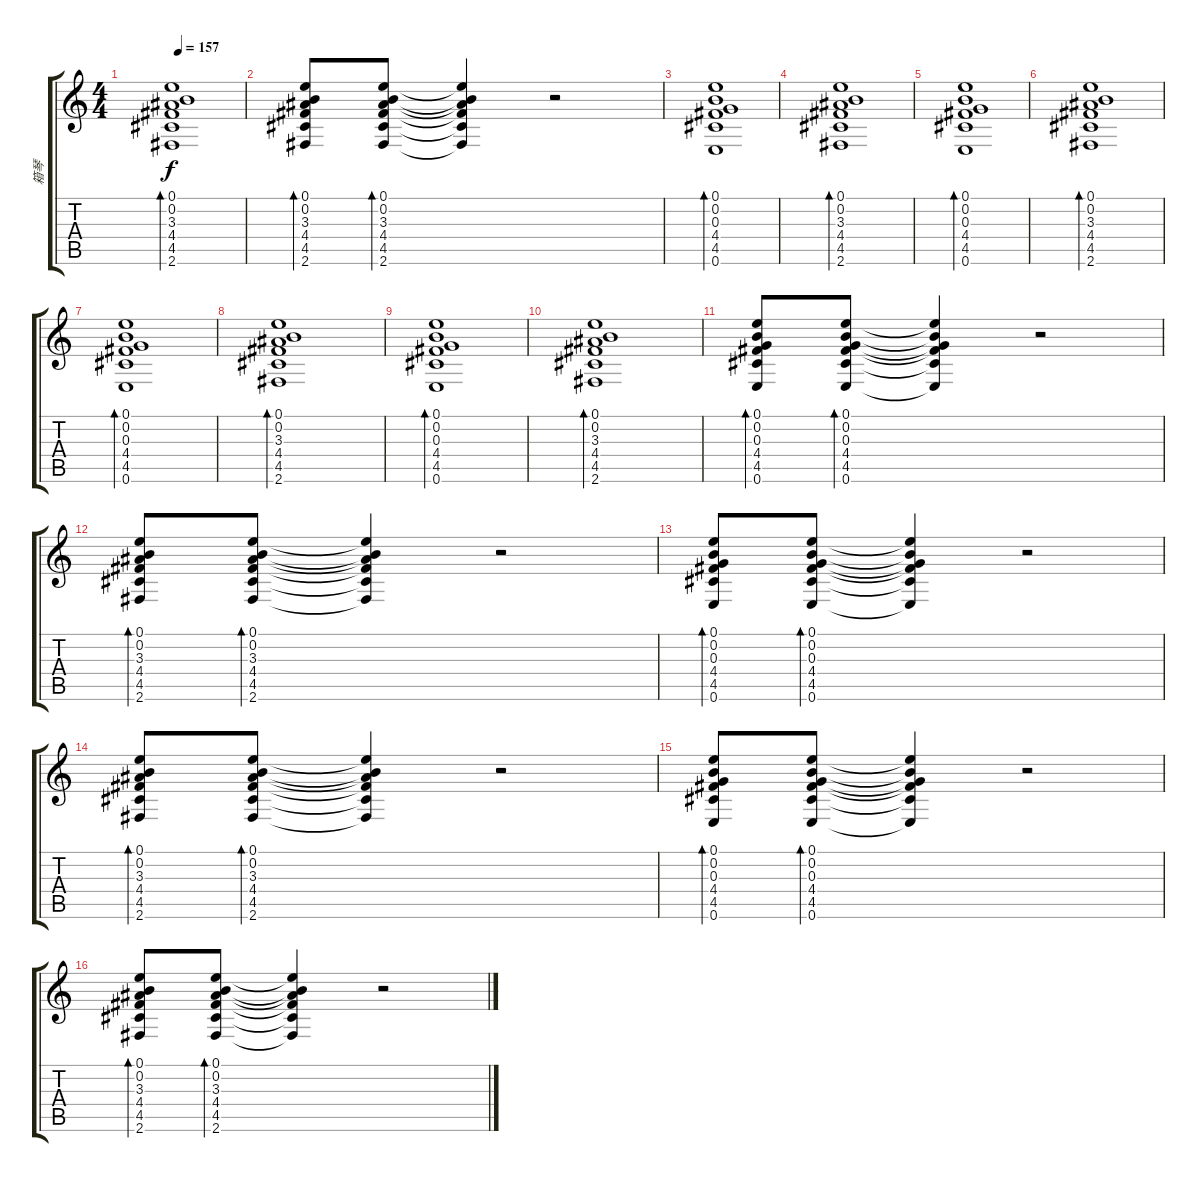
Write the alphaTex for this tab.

\track ("箱琴" "箱琴") {instrument acousticguitarsteel}
\staff {score tabs}
\tuning (E4 B3 G3 D3 A2 E2) {hide}
\ts (4 4)
\tempo 157
\clef g2
\ks c
(0.1 0.2 3.3 4.4 4.5 2.6).1{bd 120 dy f} |
(0.1 0.2 3.3 4.4 4.5 2.6).8{bd 120} (0.1 0.2 3.3 4.4 4.5 2.6).8{bd 60} (0.1{t} 0.2{t} 3.3{t} 4.4{t} 4.5{t} 2.6{t}).4 r.2 |
(0.1 0.2 0.3 4.4 4.5 0.6).1{bd 120} |
(0.1 0.2 3.3 4.4 4.5 2.6).1{bd 120} |
(0.1 0.2 0.3 4.4 4.5 0.6).1{bd 120} |
(0.1 0.2 3.3 4.4 4.5 2.6).1{bd 120} |
(0.1 0.2 0.3 4.4 4.5 0.6).1{bd 120} |
(0.1 0.2 3.3 4.4 4.5 2.6).1{bd 120} |
(0.1 0.2 0.3 4.4 4.5 0.6).1{bd 120} |
(0.1 0.2 3.3 4.4 4.5 2.6).1{bd 120} |
(0.1 0.2 0.3 4.4 4.5 0.6).8{bd 120} (0.1 0.2 0.3 4.4 4.5 0.6).8{bd 60} (0.1{t} 0.2{t} 0.3{t} 4.4{t} 4.5{t} 0.6{t}).4 r.2 |
(0.1 0.2 3.3 4.4 4.5 2.6).8{bd 120} (0.1 0.2 3.3 4.4 4.5 2.6).8{bd 60} (0.1{t} 0.2{t} 3.3{t} 4.4{t} 4.5{t} 2.6{t}).4 r.2 |
(0.1 0.2 0.3 4.4 4.5 0.6).8{bd 120} (0.1 0.2 0.3 4.4 4.5 0.6).8{bd 60} (0.1{t} 0.2{t} 0.3{t} 4.4{t} 4.5{t} 0.6{t}).4 r.2 |
(0.1 0.2 3.3 4.4 4.5 2.6).8{bd 120} (0.1 0.2 3.3 4.4 4.5 2.6).8{bd 60} (0.1{t} 0.2{t} 3.3{t} 4.4{t} 4.5{t} 2.6{t}).4 r.2 |
(0.1 0.2 0.3 4.4 4.5 0.6).8{bd 120} (0.1 0.2 0.3 4.4 4.5 0.6).8{bd 60} (0.1{t} 0.2{t} 0.3{t} 4.4{t} 4.5{t} 0.6{t}).4 r.2 |
(0.1 0.2 3.3 4.4 4.5 2.6).8{bd 120} (0.1 0.2 3.3 4.4 4.5 2.6).8{bd 60} (0.1{t} 0.2{t} 3.3{t} 4.4{t} 4.5{t} 2.6{t}).4 r.2
